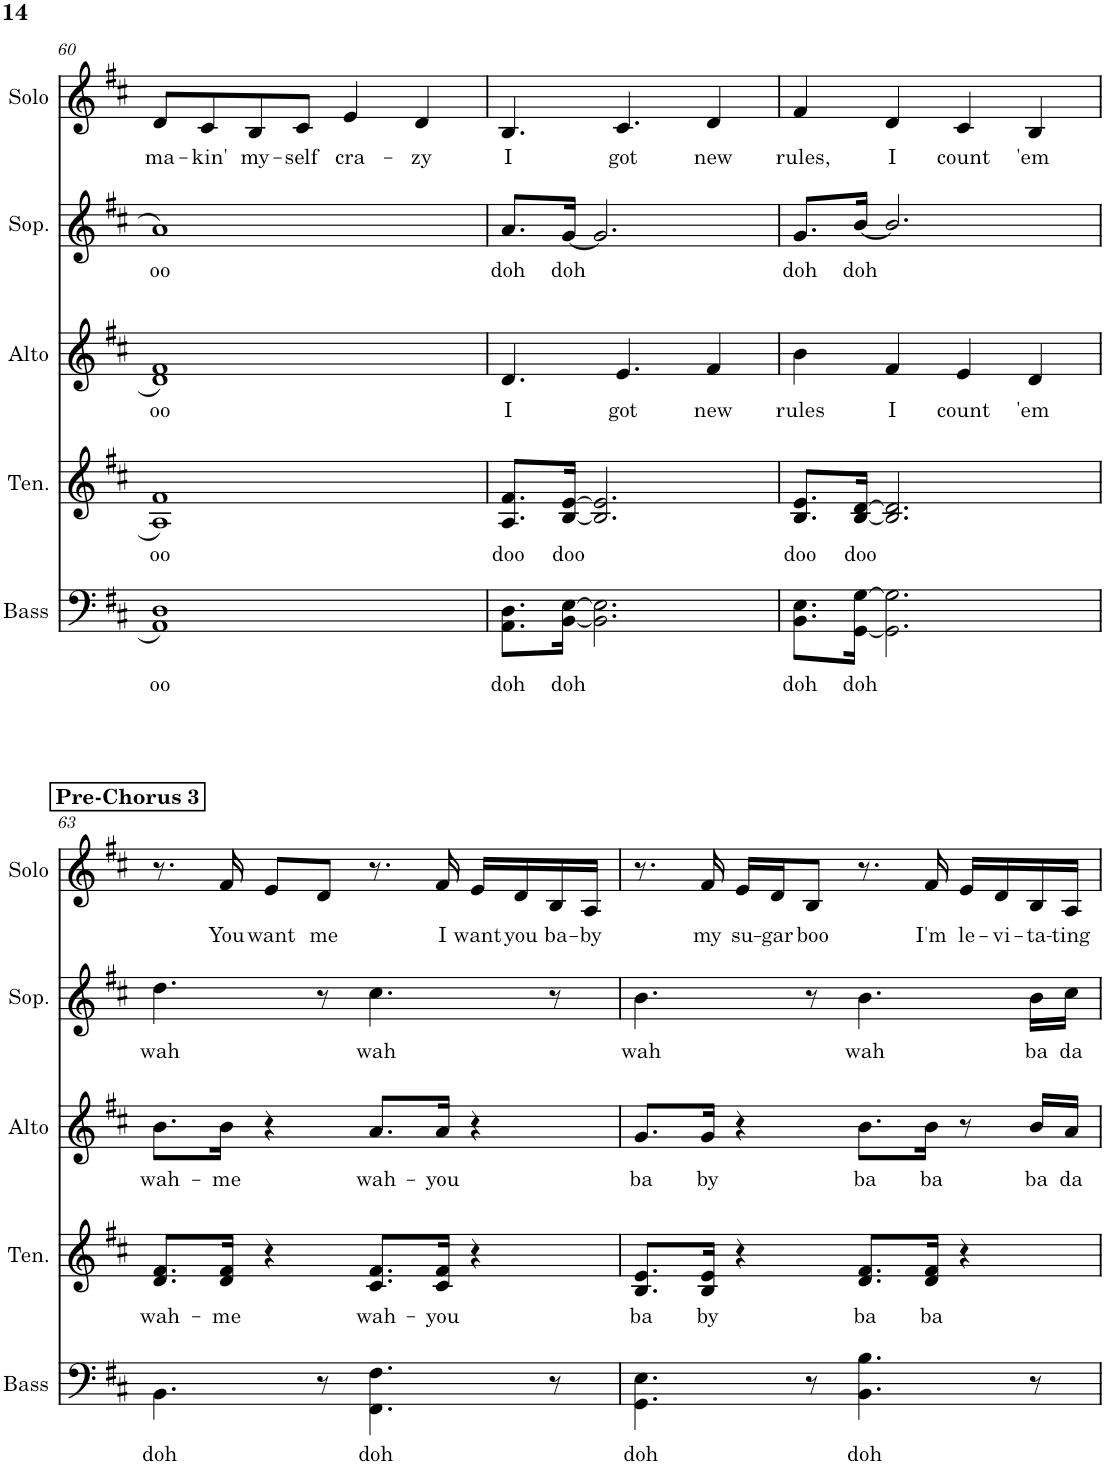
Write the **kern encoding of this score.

**kern	**text	**kern	**text	**kern	**text	**kern	**text	**kern	**text
*part5	*part5	*part4	*part4	*part3	*part3	*part2	*part2	*part1	*part1
*staff5	*staff5	*staff4	*staff4	*staff3	*staff3	*staff2	*staff2	*staff1	*staff1
*I"Bass	*	*I"Tenor	*	*I"Alto	*	*I"Soprano	*	*I"Solo	*
*I'Bass	*	*I'Ten.	*	*I'Alto	*	*I'Sop.	*	*I'Solo	*
!!LO:PB:g=z
*clefF4	*	*clefG2	*	*clefG2	*	*clefG2	*	*clefG2	*
*k[f#c#]	*	*k[f#c#]	*	*k[f#c#]	*	*k[f#c#]	*	*k[f#c#]	*
*M4/4	*	*M4/4	*	*M4/4	*	*M4/4	*	*M4/4	*
=60	=60	=60	=60	=60	=60	=60	=60	=60	=60
!	!LO:LY:b	!	!LO:LY:b	!	!LO:LY:b	!	!LO:LY:b	!	!LO:LY:b
1AA 1D	oo	1A 1f#	oo	1d 1f#	oo	1a	oo	8d/L	ma-
!	!	!	!	!	!	!	!	!	!LO:LY:b
.	.	.	.	.	.	.	.	8c#/	-kin'
!	!	!	!	!	!	!	!	!	!LO:LY:b
.	.	.	.	.	.	.	.	8B/	my-
!	!	!	!	!	!	!	!	!	!LO:LY:b
.	.	.	.	.	.	.	.	8c#/J	-self
!	!	!	!	!	!	!	!	!	!LO:LY:b
.	.	.	.	.	.	.	.	4e/	cra-
!	!	!	!	!	!	!	!	!	!LO:LY:b
.	.	.	.	.	.	.	.	4d/	-zy
=61	=61	=61	=61	=61	=61	=61	=61	=61	=61
!	!LO:LY:b	!	!LO:LY:b	!	!LO:LY:b	!	!LO:LY:b	!	!LO:LY:b
8.AA\ 8.D\L	doh	8.A/ 8.f#/L	doo	4.d/	I	8.a/L	doh	4.B/	I
!	!LO:LY:b	!	!LO:LY:b	!	!	!	!LO:LY:b	!	!
[16BB\ [16E\Jk	doh	[16B/ [16e/Jk	doo	.	.	[16g/Jk	doh	.	.
2.BB\] 2.E\]	.	2.B/] 2.e/]	.	.	.	2.g/]	.	.	.
!	!	!	!	!	!LO:LY:b	!	!	!	!LO:LY:b
.	.	.	.	4.e/	got	.	.	4.c#/	got
!	!	!	!	!	!LO:LY:b	!	!	!	!LO:LY:b
.	.	.	.	4f#/	new	.	.	4d/	new
=62	=62	=62	=62	=62	=62	=62	=62	=62	=62
!	!LO:LY:b	!	!LO:LY:b	!	!LO:LY:b	!	!LO:LY:b	!	!LO:LY:b
8.BB\ 8.E\L	doh	8.B/ 8.e/L	doo	4b\	rules	8.g/L	doh	4f#/	rules,
!	!LO:LY:b	!	!LO:LY:b	!	!	!	!LO:LY:b	!	!
[16GG\ [16G\Jk	doh	[16B/ [16d/Jk	doo	.	.	[16b/Jk	doh	.	.
!	!	!	!	!	!LO:LY:b	!	!	!	!LO:LY:b
2.GG\] 2.G\]	.	2.B/] 2.d/]	.	4f#/	I	2.b/]	.	4d/	I
!	!	!	!	!	!LO:LY:b	!	!	!	!LO:LY:b
.	.	.	.	4e/	count	.	.	4c#/	count
!	!	!	!	!	!LO:LY:b	!	!	!	!LO:LY:b
.	.	.	.	4d/	'em	.	.	4B/	'em
!!LO:LB:g=z
!!LO:REH:place=s1:a:B:cj:t=Pre-Chorus 3
=63	=63	=63	=63	=63	=63	=63	=63	=63	=63
!	!LO:LY:b	!	!LO:LY:b	!	!LO:LY:b	!	!LO:LY:b	!	!
4.BB\	doh	8.d/ 8.f#/L	wah-	8.b\L	wah-	4.dd\	wah	8.r	.
!	!	!	!LO:LY:b	!	!LO:LY:b	!	!	!	!LO:LY:b
.	.	16d/ 16f#/Jk	-me	16b\Jk	-me	.	.	16f#/	You
!	!	!	!	!	!	!	!	!	!LO:LY:b
.	.	4r	.	4r	.	.	.	8e/L	want
!	!	!	!	!	!	!	!	!	!LO:LY:b
8r	.	.	.	.	.	8r	.	8d/J	me
!	!LO:LY:b	!	!LO:LY:b	!	!LO:LY:b	!	!LO:LY:b	!	!
4.FF#\ 4.F#\	doh	8.c#/ 8.f#/L	wah-	8.a/L	wah-	4.cc#\	wah	8.r	.
!	!	!	!LO:LY:b	!	!LO:LY:b	!	!	!	!LO:LY:b
.	.	16c#/ 16f#/Jk	-you	16a/Jk	-you	.	.	16f#/	I
!	!	!	!	!	!	!	!	!	!LO:LY:b
.	.	4r	.	4r	.	.	.	16e/LL	want
!	!	!	!	!	!	!	!	!	!LO:LY:b
.	.	.	.	.	.	.	.	16d/	you
!	!	!	!	!	!	!	!	!	!LO:LY:b
8r	.	.	.	.	.	8r	.	16B/	ba-
!	!	!	!	!	!	!	!	!	!LO:LY:b
.	.	.	.	.	.	.	.	16A/JJ	-by
=64	=64	=64	=64	=64	=64	=64	=64	=64	=64
!	!LO:LY:b	!	!LO:LY:b	!	!LO:LY:b	!	!LO:LY:b	!	!
4.GG\ 4.E\	doh	8.B/ 8.e/L	ba	8.g/L	ba	4.b\	wah	8.r	.
!	!	!	!LO:LY:b	!	!LO:LY:b	!	!	!	!LO:LY:b
.	.	16B/ 16e/Jk	by	16g/Jk	by	.	.	16f#/	my
!	!	!	!	!	!	!	!	!	!LO:LY:b
.	.	4r	.	4r	.	.	.	16e/LL	su-
!	!	!	!	!	!	!	!	!	!LO:LY:b
.	.	.	.	.	.	.	.	16d/J	-gar
!	!	!	!	!	!	!	!	!	!LO:LY:b
8r	.	.	.	.	.	8r	.	8B/J	boo
!	!LO:LY:b	!	!LO:LY:b	!	!LO:LY:b	!	!LO:LY:b	!	!
4.BB\ 4.B\	doh	8.d/ 8.f#/L	ba	8.b\L	ba	4.b\	wah	8.r	.
!	!	!	!LO:LY:b	!	!LO:LY:b	!	!	!	!LO:LY:b
.	.	16d/ 16f#/Jk	ba	16b\Jk	ba	.	.	16f#/	I'm
!	!	!	!	!	!	!	!	!	!LO:LY:b
.	.	4r	.	8r	.	.	.	16e/LL	le-
!	!	!	!	!	!	!	!	!	!LO:LY:b
.	.	.	.	.	.	.	.	16d/	-vi-
!	!	!	!	!	!LO:LY:b	!	!LO:LY:b	!	!LO:LY:b
8r	.	.	.	16b/LL	ba	16b\LL	ba	16B/	-ta-
!	!	!	!	!	!LO:LY:b	!	!LO:LY:b	!	!LO:LY:b
.	.	.	.	16a/JJ	da	16cc#\JJ	da	16A/JJ	-ting
=	=	=	=	=	=	=	=	=	=
*-	*-	*-	*-	*-	*-	*-	*-	*-	*-
